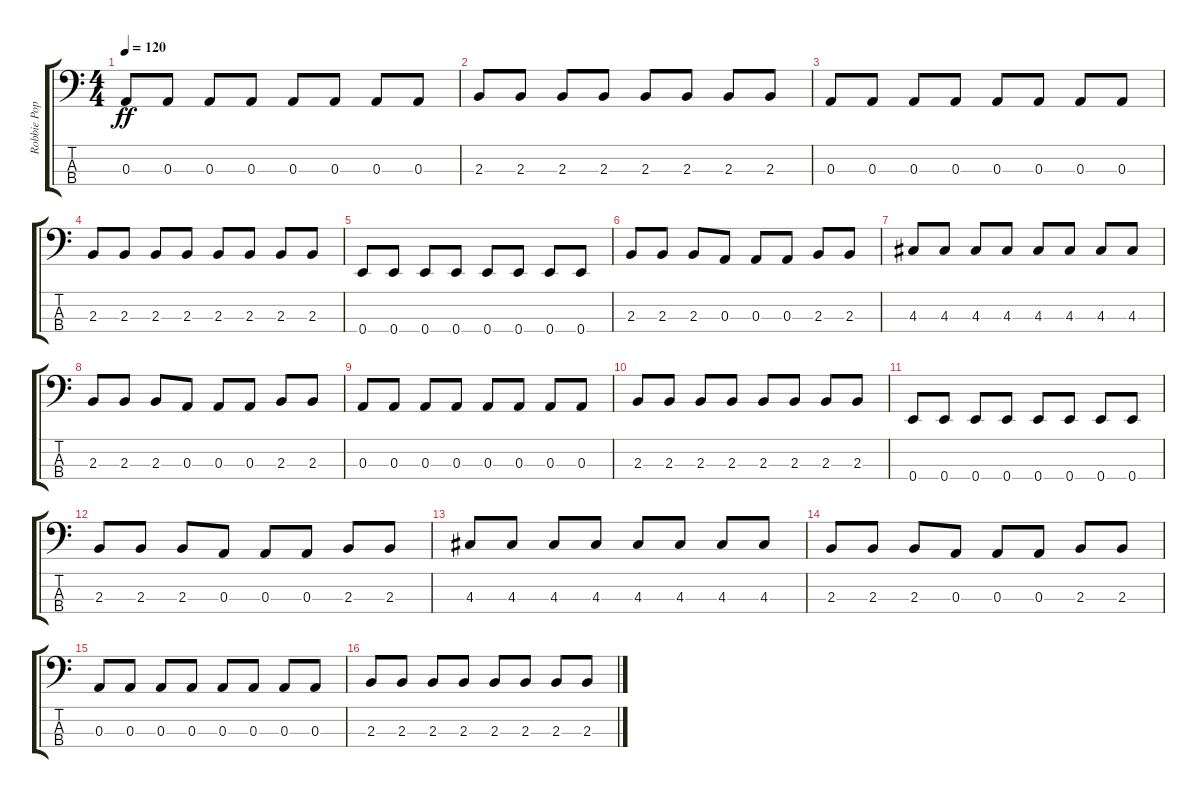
\track ("Robbie Pope" "Robbie Pop") {instrument electricbassfinger}
\staff {score tabs}
\tuning (G2 D2 A1 E1) {hide}
\ts (4 4)
\tempo 120
\clef f4
\ks c
0.3.8{dy ff} 0.3.8 0.3.8 0.3.8 0.3.8 0.3.8 0.3.8 0.3.8 |
2.3.8 2.3.8 2.3.8 2.3.8 2.3.8 2.3.8 2.3.8 2.3.8 |
0.3.8 0.3.8 0.3.8 0.3.8 0.3.8 0.3.8 0.3.8 0.3.8 |
2.3.8 2.3.8 2.3.8 2.3.8 2.3.8 2.3.8 2.3.8 2.3.8 |
0.4.8 0.4.8 0.4.8 0.4.8 0.4.8 0.4.8 0.4.8 0.4.8 |
2.3.8 2.3.8 2.3.8 0.3.8 0.3.8 0.3.8 2.3.8 2.3.8 |
4.3.8 4.3.8 4.3.8 4.3.8 4.3.8 4.3.8 4.3.8 4.3.8 |
2.3.8 2.3.8 2.3.8 0.3.8 0.3.8 0.3.8 2.3.8 2.3.8 |
0.3.8 0.3.8 0.3.8 0.3.8 0.3.8 0.3.8 0.3.8 0.3.8 |
2.3.8 2.3.8 2.3.8 2.3.8 2.3.8 2.3.8 2.3.8 2.3.8 |
0.4.8 0.4.8 0.4.8 0.4.8 0.4.8 0.4.8 0.4.8 0.4.8 |
2.3.8 2.3.8 2.3.8 0.3.8 0.3.8 0.3.8 2.3.8 2.3.8 |
4.3.8 4.3.8 4.3.8 4.3.8 4.3.8 4.3.8 4.3.8 4.3.8 |
2.3.8 2.3.8 2.3.8 0.3.8 0.3.8 0.3.8 2.3.8 2.3.8 |
0.3.8 0.3.8 0.3.8 0.3.8 0.3.8 0.3.8 0.3.8 0.3.8 |
2.3.8 2.3.8 2.3.8 2.3.8 2.3.8 2.3.8 2.3.8 2.3.8
